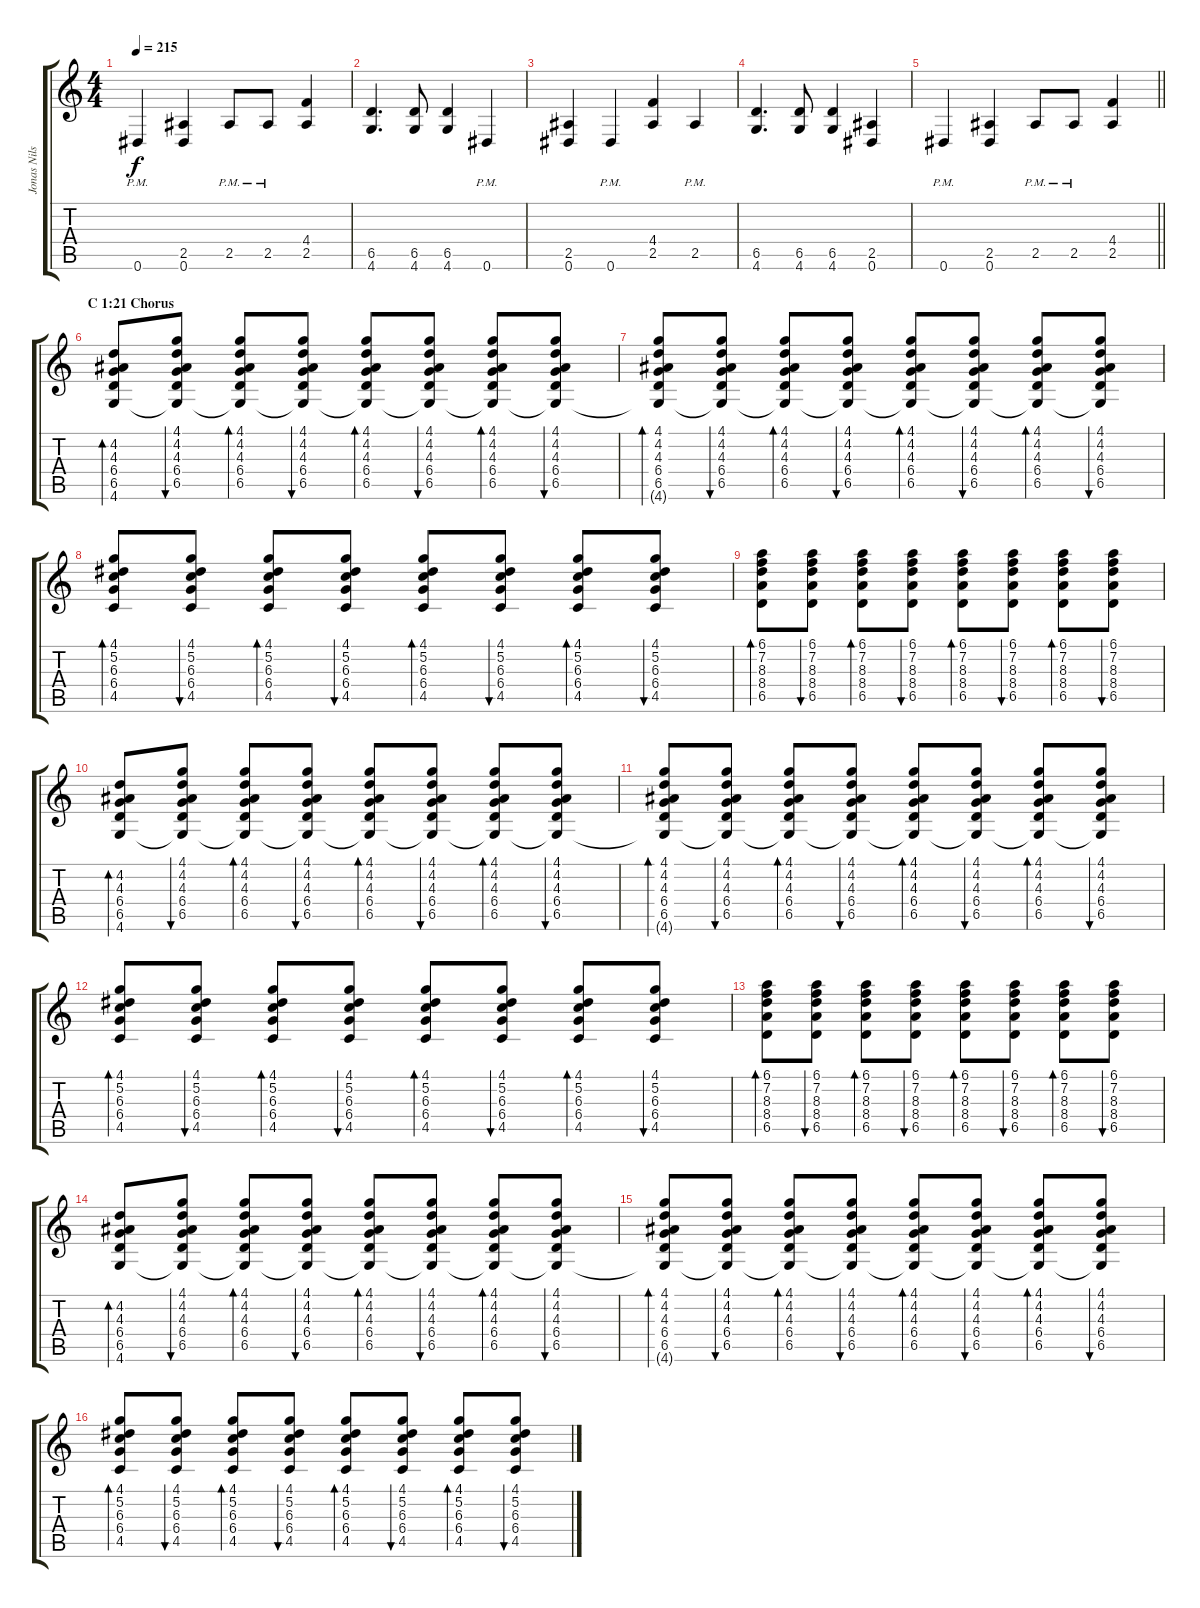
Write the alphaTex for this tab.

\track ("Jonas Nilsson       (Lead Guitar)" "Jonas Nils") {instrument distortionguitar}
\staff {score tabs}
\tuning (Eb4 Bb3 Gb3 Db3 Ab2 Eb2) {hide}
\ts (4 4)
\tempo 215
\clef g2
\ks c
0.6{pm}.4{dy f} (2.5 0.6).4 2.5{pm}.8 2.5{pm}.8 (4.4 2.5).4 |
(6.5 4.6).4{d} (6.5 4.6).8 (6.5 4.6).4 0.6{pm}.4 |
(2.5 0.6).4 0.6{pm}.4 (4.4 2.5).4 2.5{pm}.4 |
(6.5 4.6).4{d} (6.5 4.6).8 (6.5 4.6).4 (2.5 0.6).4 |
\barLineRight lightlight
0.6{pm}.4 (2.5 0.6).4 2.5{pm}.8 2.5{pm}.8 (4.4 2.5).4 |
\section ("" "C 1:21 Chorus")
(4.2 4.3 6.4 6.5 4.6).8{bd 30} (4.1 4.2 4.3 6.4 6.5 4.6{t}).8{bu 30} (4.1 4.2 4.3 6.4 6.5 4.6{t}).8{bd 30} (4.1 4.2 4.3 6.4 6.5 4.6{t}).8{bu 30} (4.1 4.2 4.3 6.4 6.5 4.6{t}).8{bd 30} (4.1 4.2 4.3 6.4 6.5 4.6{t}).8{bu 30} (4.1 4.2 4.3 6.4 6.5 4.6{t}).8{bd 30} (4.1 4.2 4.3 6.4 6.5 4.6{t}).8{bu 30} |
(4.1 4.2 4.3 6.4 6.5 4.6{t}).8{bd 30} (4.1 4.2 4.3 6.4 6.5 4.6{t}).8{bu 30} (4.1 4.2 4.3 6.4 6.5 4.6{t}).8{bd 30} (4.1 4.2 4.3 6.4 6.5 4.6{t}).8{bu 30} (4.1 4.2 4.3 6.4 6.5 4.6{t}).8{bd 30} (4.1 4.2 4.3 6.4 6.5 4.6{t}).8{bu 30} (4.1 4.2 4.3 6.4 6.5 4.6{t}).8{bd 30} (4.1 4.2 4.3 6.4 6.5 4.6{t}).8{bu 30} |
(4.1 5.2 6.3 6.4 4.5).8{bd 30} (4.1 5.2 6.3 6.4 4.5).8{bu 30} (4.1 5.2 6.3 6.4 4.5).8{bd 30} (4.1 5.2 6.3 6.4 4.5).8{bu 30} (4.1 5.2 6.3 6.4 4.5).8{bd 30} (4.1 5.2 6.3 6.4 4.5).8{bu 30} (4.1 5.2 6.3 6.4 4.5).8{bd 30} (4.1 5.2 6.3 6.4 4.5).8{bu 30} |
(6.1 7.2 8.3 8.4 6.5).8{bd 30} (6.1 7.2 8.3 8.4 6.5).8{bu 30} (6.1 7.2 8.3 8.4 6.5).8{bd 30} (6.1 7.2 8.3 8.4 6.5).8{bu 30} (6.1 7.2 8.3 8.4 6.5).8{bd 30} (6.1 7.2 8.3 8.4 6.5).8{bu 30} (6.1 7.2 8.3 8.4 6.5).8{bd 30} (6.1 7.2 8.3 8.4 6.5).8{bu 30} |
(4.2 4.3 6.4 6.5 4.6).8{bd 30} (4.1 4.2 4.3 6.4 6.5 4.6{t}).8{bu 30} (4.1 4.2 4.3 6.4 6.5 4.6{t}).8{bd 30} (4.1 4.2 4.3 6.4 6.5 4.6{t}).8{bu 30} (4.1 4.2 4.3 6.4 6.5 4.6{t}).8{bd 30} (4.1 4.2 4.3 6.4 6.5 4.6{t}).8{bu 30} (4.1 4.2 4.3 6.4 6.5 4.6{t}).8{bd 30} (4.1 4.2 4.3 6.4 6.5 4.6{t}).8{bu 30} |
(4.1 4.2 4.3 6.4 6.5 4.6{t}).8{bd 30} (4.1 4.2 4.3 6.4 6.5 4.6{t}).8{bu 30} (4.1 4.2 4.3 6.4 6.5 4.6{t}).8{bd 30} (4.1 4.2 4.3 6.4 6.5 4.6{t}).8{bu 30} (4.1 4.2 4.3 6.4 6.5 4.6{t}).8{bd 30} (4.1 4.2 4.3 6.4 6.5 4.6{t}).8{bu 30} (4.1 4.2 4.3 6.4 6.5 4.6{t}).8{bd 30} (4.1 4.2 4.3 6.4 6.5 4.6{t}).8{bu 30} |
(4.1 5.2 6.3 6.4 4.5).8{bd 30} (4.1 5.2 6.3 6.4 4.5).8{bu 30} (4.1 5.2 6.3 6.4 4.5).8{bd 30} (4.1 5.2 6.3 6.4 4.5).8{bu 30} (4.1 5.2 6.3 6.4 4.5).8{bd 30} (4.1 5.2 6.3 6.4 4.5).8{bu 30} (4.1 5.2 6.3 6.4 4.5).8{bd 30} (4.1 5.2 6.3 6.4 4.5).8{bu 30} |
(6.1 7.2 8.3 8.4 6.5).8{bd 30} (6.1 7.2 8.3 8.4 6.5).8{bu 30} (6.1 7.2 8.3 8.4 6.5).8{bd 30} (6.1 7.2 8.3 8.4 6.5).8{bu 30} (6.1 7.2 8.3 8.4 6.5).8{bd 30} (6.1 7.2 8.3 8.4 6.5).8{bu 30} (6.1 7.2 8.3 8.4 6.5).8{bd 30} (6.1 7.2 8.3 8.4 6.5).8{bu 30} |
(4.2 4.3 6.4 6.5 4.6).8{bd 30} (4.1 4.2 4.3 6.4 6.5 4.6{t}).8{bu 30} (4.1 4.2 4.3 6.4 6.5 4.6{t}).8{bd 30} (4.1 4.2 4.3 6.4 6.5 4.6{t}).8{bu 30} (4.1 4.2 4.3 6.4 6.5 4.6{t}).8{bd 30} (4.1 4.2 4.3 6.4 6.5 4.6{t}).8{bu 30} (4.1 4.2 4.3 6.4 6.5 4.6{t}).8{bd 30} (4.1 4.2 4.3 6.4 6.5 4.6{t}).8{bu 30} |
(4.1 4.2 4.3 6.4 6.5 4.6{t}).8{bd 30} (4.1 4.2 4.3 6.4 6.5 4.6{t}).8{bu 30} (4.1 4.2 4.3 6.4 6.5 4.6{t}).8{bd 30} (4.1 4.2 4.3 6.4 6.5 4.6{t}).8{bu 30} (4.1 4.2 4.3 6.4 6.5 4.6{t}).8{bd 30} (4.1 4.2 4.3 6.4 6.5 4.6{t}).8{bu 30} (4.1 4.2 4.3 6.4 6.5 4.6{t}).8{bd 30} (4.1 4.2 4.3 6.4 6.5 4.6{t}).8{bu 30} |
(4.1 5.2 6.3 6.4 4.5).8{bd 30} (4.1 5.2 6.3 6.4 4.5).8{bu 30} (4.1 5.2 6.3 6.4 4.5).8{bd 30} (4.1 5.2 6.3 6.4 4.5).8{bu 30} (4.1 5.2 6.3 6.4 4.5).8{bd 30} (4.1 5.2 6.3 6.4 4.5).8{bu 30} (4.1 5.2 6.3 6.4 4.5).8{bd 30} (4.1 5.2 6.3 6.4 4.5).8{bu 30}
